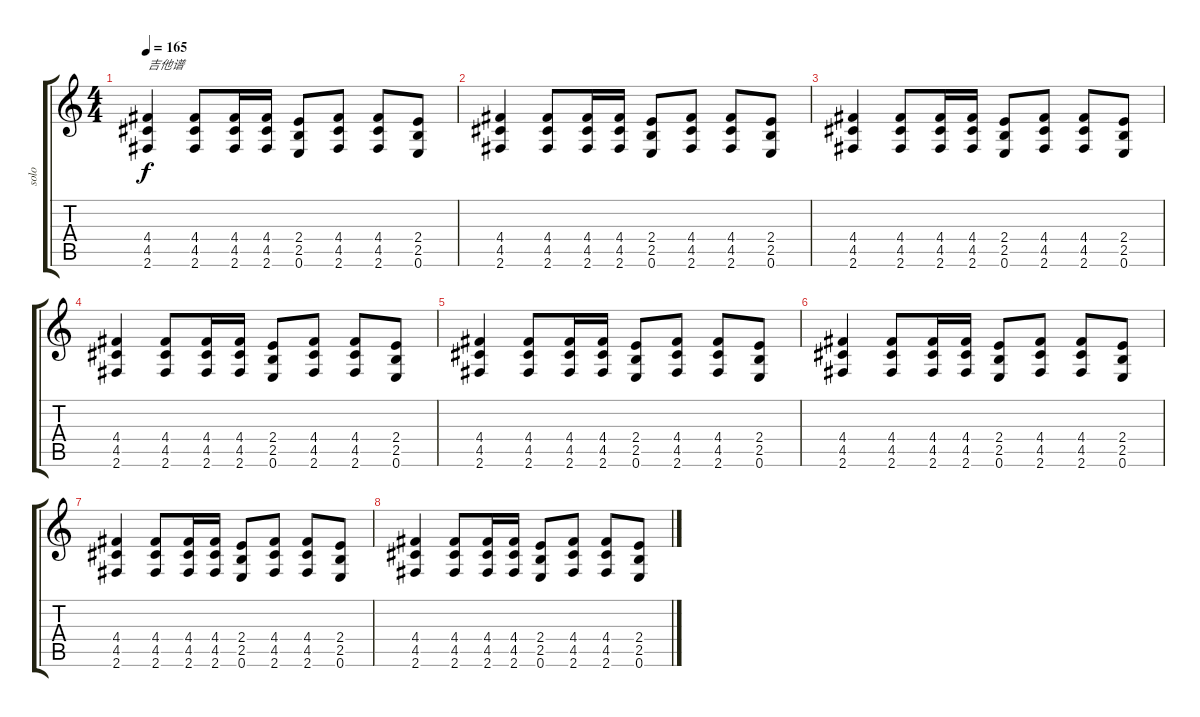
\track ("solo" "solo") {instrument distortionguitar}
\staff {score tabs}
\tuning (E4 B3 G3 D3 A2 E2) {hide}
\ts (4 4)
\tempo 165
\clef g2
\ks c
(4.4 4.5 2.6).4{txt "吉他谱" dy f instrument distortionguitar} (4.4 4.5 2.6).8 (4.4 4.5 2.6).16 (4.4 4.5 2.6).16 (2.4 2.5 0.6).8 (4.4 4.5 2.6).8 (4.4 4.5 2.6).8 (2.4 2.5 0.6).8 |
(4.4 4.5 2.6).4 (4.4 4.5 2.6).8 (4.4 4.5 2.6).16 (4.4 4.5 2.6).16 (2.4 2.5 0.6).8 (4.4 4.5 2.6).8 (4.4 4.5 2.6).8 (2.4 2.5 0.6).8 |
(4.4 4.5 2.6).4 (4.4 4.5 2.6).8 (4.4 4.5 2.6).16 (4.4 4.5 2.6).16 (2.4 2.5 0.6).8 (4.4 4.5 2.6).8 (4.4 4.5 2.6).8 (2.4 2.5 0.6).8 |
(4.4 4.5 2.6).4 (4.4 4.5 2.6).8 (4.4 4.5 2.6).16 (4.4 4.5 2.6).16 (2.4 2.5 0.6).8 (4.4 4.5 2.6).8 (4.4 4.5 2.6).8 (2.4 2.5 0.6).8 |
(4.4 4.5 2.6).4 (4.4 4.5 2.6).8 (4.4 4.5 2.6).16 (4.4 4.5 2.6).16 (2.4 2.5 0.6).8 (4.4 4.5 2.6).8 (4.4 4.5 2.6).8 (2.4 2.5 0.6).8 |
(4.4 4.5 2.6).4 (4.4 4.5 2.6).8 (4.4 4.5 2.6).16 (4.4 4.5 2.6).16 (2.4 2.5 0.6).8 (4.4 4.5 2.6).8 (4.4 4.5 2.6).8 (2.4 2.5 0.6).8 |
(4.4 4.5 2.6).4 (4.4 4.5 2.6).8 (4.4 4.5 2.6).16 (4.4 4.5 2.6).16 (2.4 2.5 0.6).8 (4.4 4.5 2.6).8 (4.4 4.5 2.6).8 (2.4 2.5 0.6).8 |
(4.4 4.5 2.6).4 (4.4 4.5 2.6).8 (4.4 4.5 2.6).16 (4.4 4.5 2.6).16 (2.4 2.5 0.6).8 (4.4 4.5 2.6).8 (4.4 4.5 2.6).8 (2.4 2.5 0.6).8
